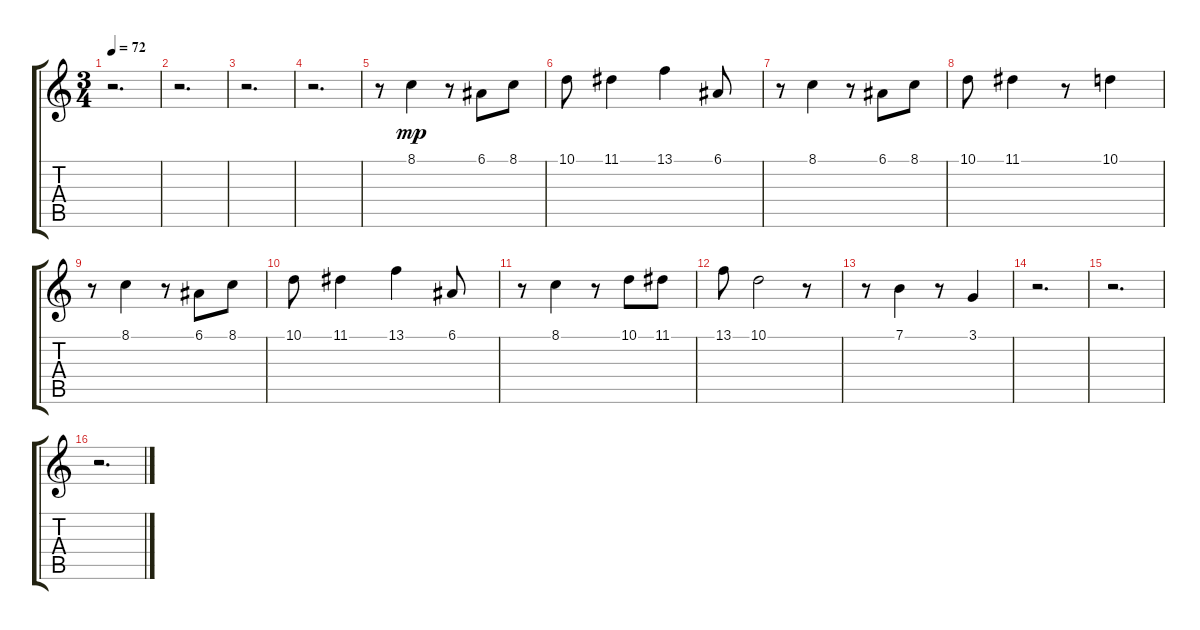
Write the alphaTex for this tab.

\track "" {instrument flute}
\staff {score tabs}
\tuning (E4 B3 G3 D3 A2 E2) {hide}
\ts (3 4)
\tempo 72
\clef g2
\ks c
r.2{d dy mp} |
r.2{d} |
r.2{d} |
r.2{d} |
r.8 8.1.4 r.8 6.1.8 8.1.8 |
10.1.8 11.1.4 13.1.4 6.1.8 |
r.8 8.1.4 r.8 6.1.8 8.1.8 |
10.1.8 11.1.4 r.8 10.1.4 |
r.8 8.1.4 r.8 6.1.8 8.1.8 |
10.1.8 11.1.4 13.1.4 6.1.8 |
r.8 8.1.4 r.8 10.1.8 11.1.8 |
13.1.8 10.1.2 r.8 |
r.8 7.1.4 r.8 3.1.4 |
r.2{d} |
r.2{d} |
r.2{d}
